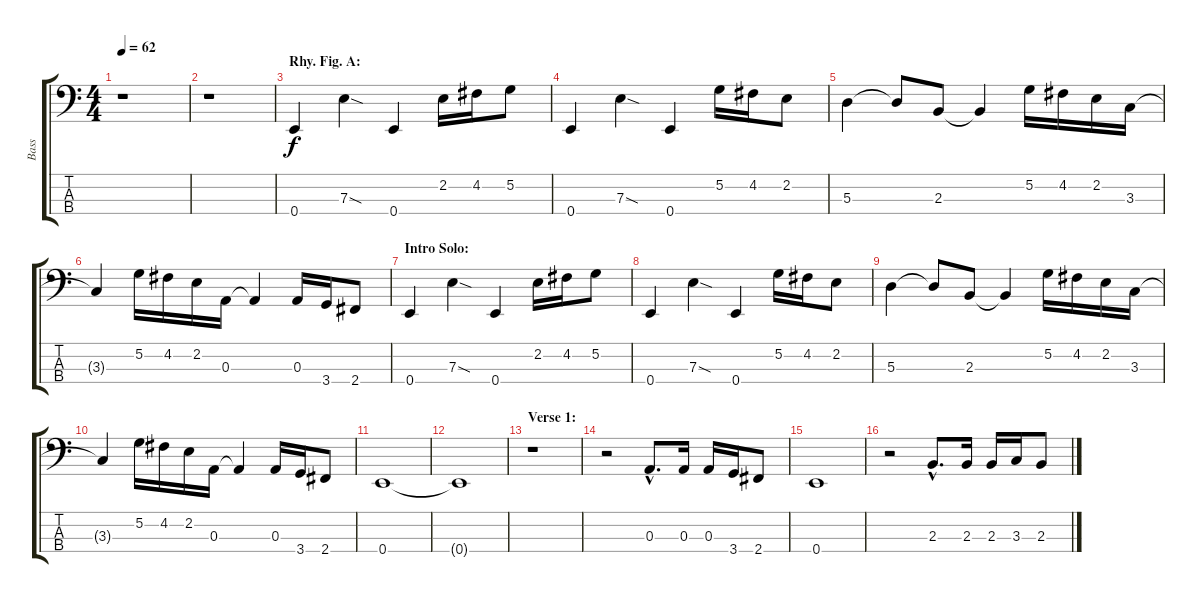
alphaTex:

\track ("Bass" "Bass") {instrument electricbasspick}
\staff {score tabs}
\tuning (G2 D2 A1 E1) {hide}
\ts (4 4)
\tempo 62
\clef f4
\ks c
r.1{dy f instrument electricbasspick} |
r.1 |
\section ("" "Rhy. Fig. A:")
0.4.4 7.3{sod}.4 0.4.4 2.2.16 4.2.16 5.2.8 |
0.4.4 7.3{sod}.4 0.4.4 5.2.16 4.2.16 2.2.8 |
5.3.4 5.3{t}.8 2.3.8 2.3{t}.4 5.2.16 4.2.16 2.2.16 3.3.16 |
3.3{t}.4 5.2.16 4.2.16 2.2.16 0.3.16 0.3{t}.4 0.3.16 3.4.16 2.4.8 |
\section ("" "Intro Solo:")
0.4.4 7.3{sod}.4 0.4.4 2.2.16 4.2.16 5.2.8 |
0.4.4 7.3{sod}.4 0.4.4 5.2.16 4.2.16 2.2.8 |
5.3.4 5.3{t}.8 2.3.8 2.3{t}.4 5.2.16 4.2.16 2.2.16 3.3.16 |
3.3{t}.4 5.2.16 4.2.16 2.2.16 0.3.16 0.3{t}.4 0.3.16 3.4.16 2.4.8 |
0.4.1 |
0.4{t}.1 |
\section ("" "Verse 1:")
r.1 |
r.2 0.3{hac}.8{d} 0.3.16 0.3.16 3.4.16 2.4.8 |
0.4.1 |
r.2 2.3{hac}.8{d} 2.3.16 2.3.16 3.3.16 2.3.8
